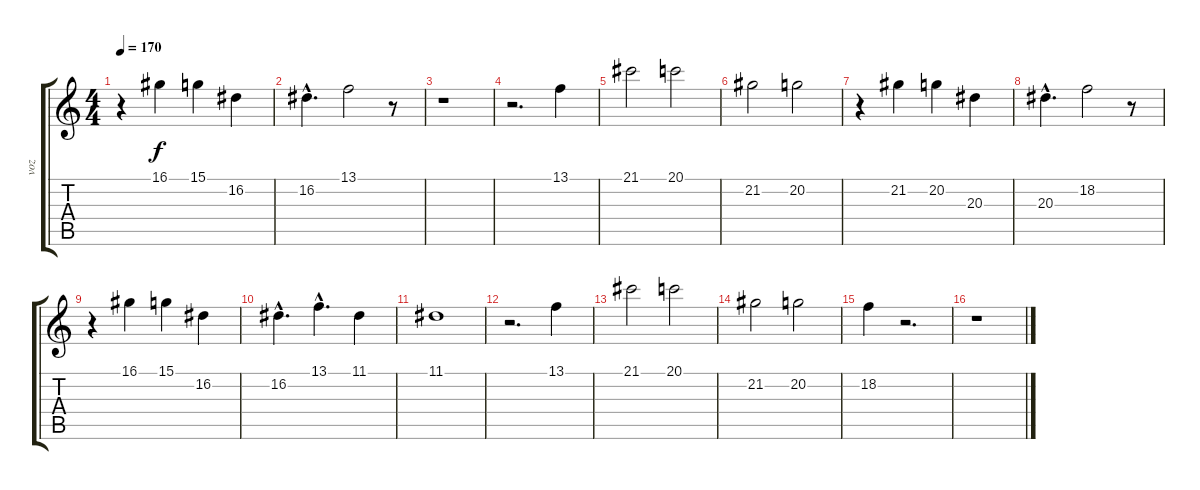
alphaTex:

\track ("voz" "voz") {instrument trumpet}
\staff {score tabs}
\tuning (E4 B3 G3 D3 A2 E2) {hide}
\ts (4 4)
\tempo 170
\clef g2
\ks c
r.4{dy f} 16.1.4 15.1.4 16.2.4 |
16.2{hac}.4{d} 13.1.2 r.8 |
r.1 |
r.2{d} 13.1.4 |
21.1.2 20.1.2 |
21.2.2 20.2.2 |
r.4 21.2.4 20.2.4 20.3.4 |
20.3{hac}.4{d} 18.2.2 r.8 |
r.4 16.1.4 15.1.4 16.2.4 |
16.2{hac}.4{d} 13.1{hac}.4{d} 11.1.4 |
11.1.1 |
r.2{d} 13.1.4 |
21.1.2 20.1.2 |
21.2.2 20.2.2 |
18.2.4 r.2{d} |
r.1
